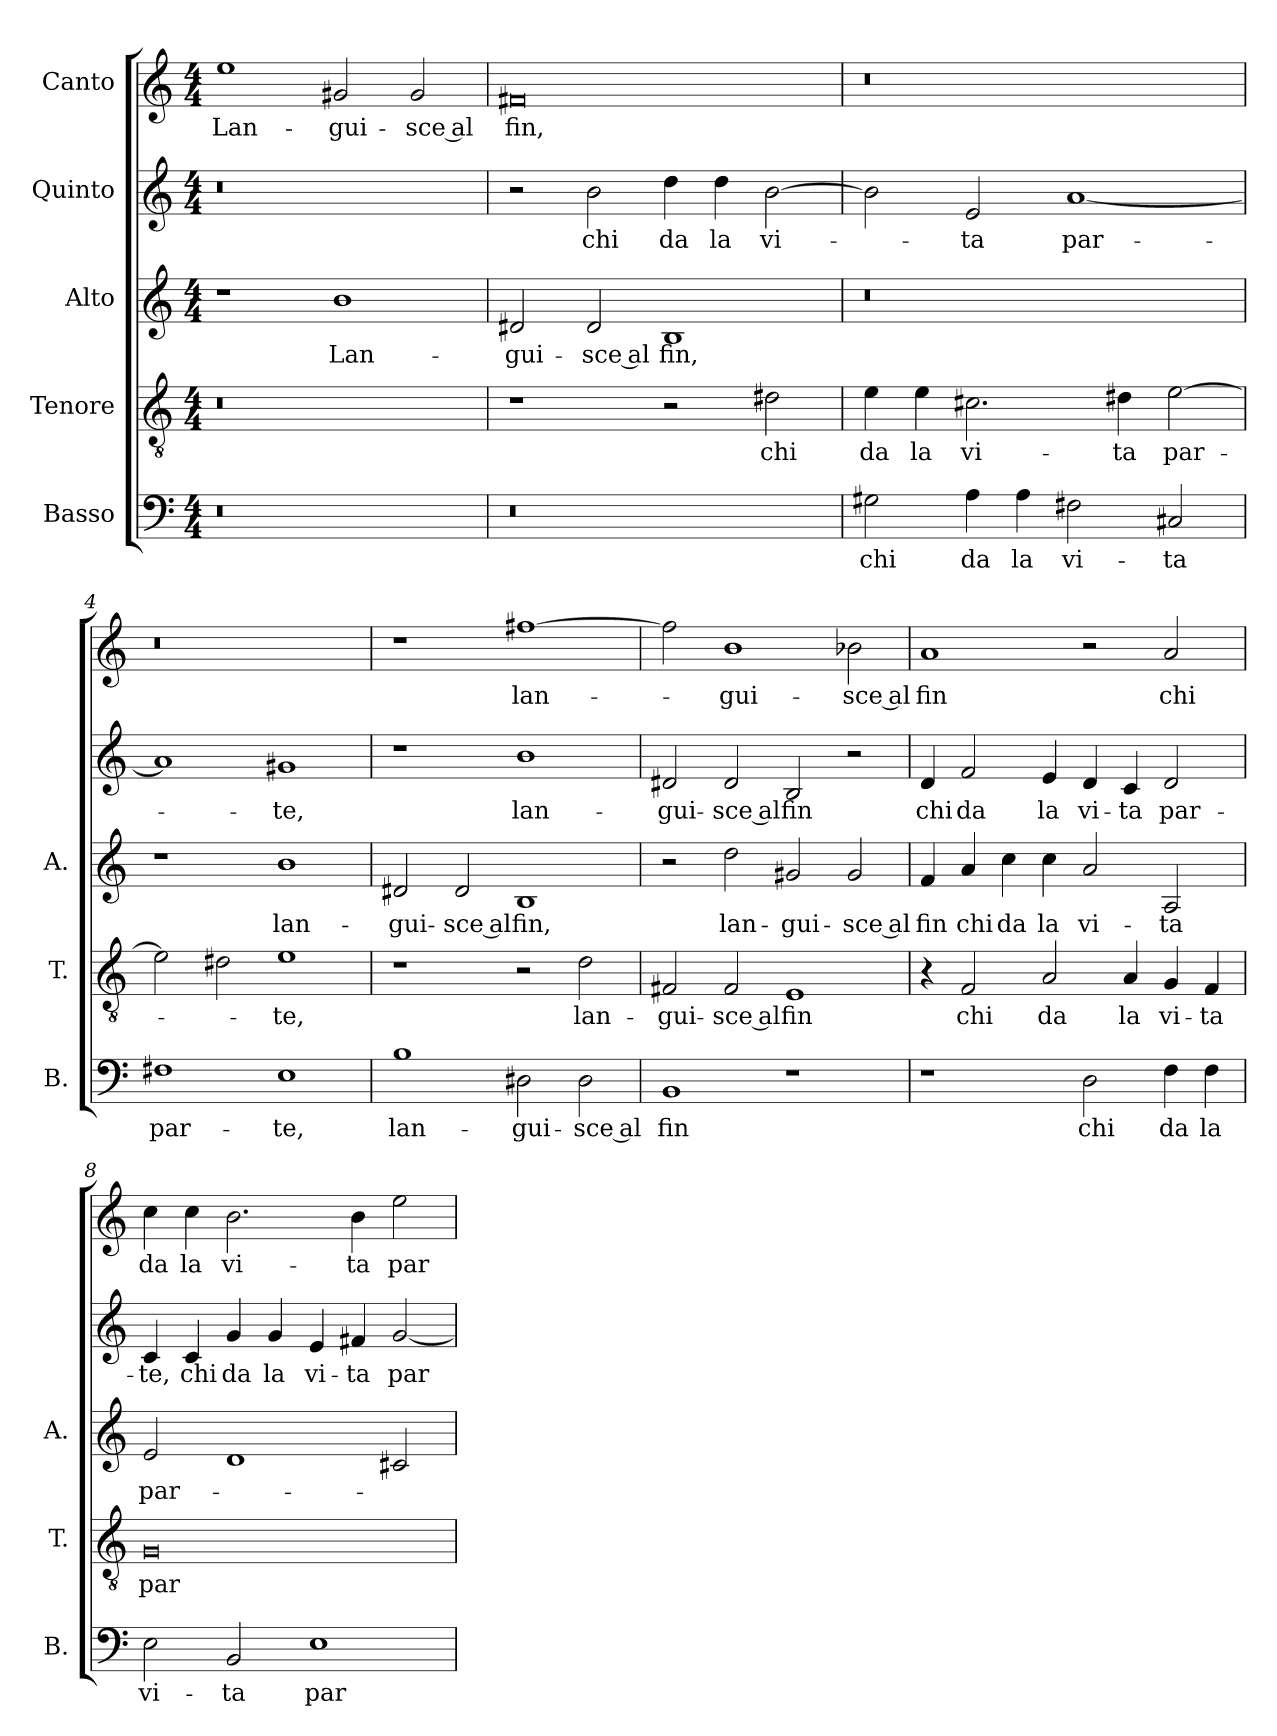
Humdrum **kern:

**kern	**text	**kern	**text	**kern	**text	**kern	**text	**kern	**text
*part5	*part5	*part4	*part4	*part3	*part3	*part2	*part2	*part1	*part1
*staff5	*staff5	*staff4	*staff4	*staff3	*staff3	*staff2	*staff2	*staff1	*staff1
*I"Basso	*	*I"Tenore	*	*I"Alto	*	*I"Quinto	*	*I"Canto	*
*I'B.	*	*I'T.	*	*I'A.	*	*	*	*	*
*clefF4	*	*clefGv2	*	*clefG2	*	*clefG2	*	*clefG2	*
*k[]	*	*k[]	*	*k[]	*	*k[]	*	*k[]	*
*C:	*	*C:	*	*C:	*	*C:	*	*C:	*
*M4/4	*	*M4/4	*	*M4/4	*	*M4/4	*	*M4/4	*
=1	=1	=1	=1	=1	=1	=1	=1	=1	=1
!LO:N:vis=0	!	!LO:N:vis=0	!	!	!	!LO:N:vis=0	!	!	!
1r	.	1r	.	1r	.	1r	.	1ee\	Lan-
1ryy	.	1ryy	.	1b\	Lan-	1ryy	.	2g#X/	-gui-
.	.	.	.	.	.	.	.	2g#/	-sce al
=2	=2	=2	=2	=2	=2	=2	=2	=2	=2
!LO:N:vis=0	!	!	!	!	!	!	!	!	!
1r	.	1r	.	2d#X/	-gui-	2r	.	0f#X/	fin,
.	.	.	.	2d#/	-sce al	2b\	chi	.	.
1ryy	.	2r	.	1B/	fin,	4dd\	da	.	.
.	.	.	.	.	.	4dd\	la	.	.
.	.	2d#X\	chi	.	.	[2b\	vi-	.	.
=3	=3	=3	=3	=3	=3	=3	=3	=3	=3
!	!	!	!	!LO:N:vis=0	!	!	!	!LO:N:vis=0	!
2G#X\	chi	4e\	da	1r	.	2b\]	.	1r	.
.	.	4e\	la	.	.	.	.	.	.
4A\	da	2.c#X\	vi-	.	.	2e/	-ta	.	.
4A\	la	.	.	.	.	.	.	.	.
2F#X\	vi-	.	.	1ryy	.	[1a/	par-	1ryy	.
.	.	4d#X\	-ta	.	.	.	.	.	.
2C#X/	-ta	[2e\	par-	.	.	.	.	.	.
=4	=4	=4	=4	=4	=4	=4	=4	=4	=4
!	!	!	!	!	!	!	!	!LO:N:vis=0	!
1F#X\	par-	2e\]	.	1r	.	1a/]	.	1r	.
.	.	2d#X\	.	.	.	.	.	.	.
1E\	-te,	1e\	-te,	1b\	lan-	1g#X/	-te,	1ryy	.
=5	=5	=5	=5	=5	=5	=5	=5	=5	=5
1B\	lan-	1r	.	2d#X/	-gui-	1r	.	1r	.
.	.	.	.	2d#/	-sce al	.	.	.	.
2D#X\	-gui-	2r	.	1B/	fin,	1b\	lan-	[1ff#X\	lan-
2D#\	-sce al	2d\	lan-	.	.	.	.	.	.
=6	=6	=6	=6	=6	=6	=6	=6	=6	=6
1BB/	fin	2F#X/	-gui-	2r	.	2d#X/	-gui-	2ff#\]	.
.	.	2F#/	-sce al	2dd\	lan-	2d#/	-sce al	1b\	-gui-
1r	.	1E/	fin	2g#X/	-gui-	2B/	fin	.	.
.	.	.	.	2g#/	-sce al	2r	.	2b-X\	-sce al
=7	=7	=7	=7	=7	=7	=7	=7	=7	=7
1r	.	4r	.	4f/	fin	4d/	chi	1a/	fin
.	.	2F/	chi	4a/	chi	2f/	da	.	.
.	.	.	.	4cc\	da	.	.	.	.
.	.	2A/	da	4cc\	la	4e/	la	.	.
2D\	chi	.	.	2a/	vi-	4d/	vi-	2r	.
.	.	4A/	la	.	.	4c/	-ta	.	.
4F\	da	4G/	vi-	2A/	-ta	2d/	par-	2a/	chi
4F\	la	4F/	-ta	.	.	.	.	.	.
=8	=8	=8	=8	=8	=8	=8	=8	=8	=8
2E\	vi-	0G/	par-	2e/	par-	4c/	-te,	4cc\	da
.	.	.	.	.	.	4c/	chi	4cc\	la
2BB/	-ta	.	.	1d/	.	4g/	da	2.b\	vi-
.	.	.	.	.	.	4g/	la	.	.
1E\	par-	.	.	.	.	4e/	vi-	.	.
.	.	.	.	.	.	4f#X/	-ta	4b\	-ta
.	.	.	.	2c#X/	.	[2g/	par-	2ee\	par-
=	=	=	=	=	=	=	=	=	=
*-	*-	*-	*-	*-	*-	*-	*-	*-	*-
